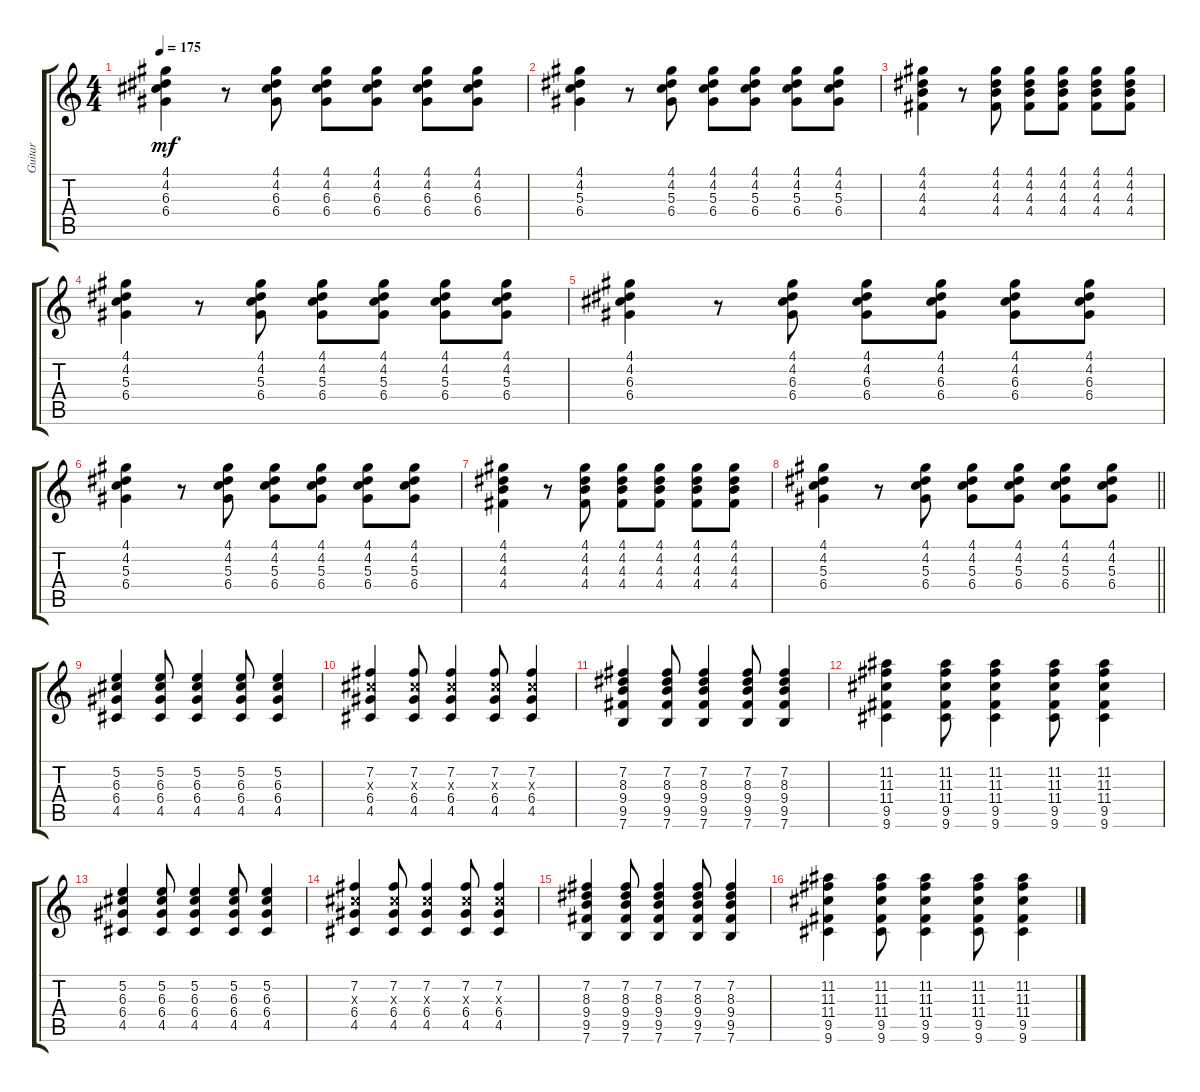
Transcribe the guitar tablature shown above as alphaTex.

\track ("Guitar" "Guitar") {instrument acousticguitarsteel}
\staff {score tabs}
\tuning (E4 B3 G3 D3 A2 E2) {hide}
\ts (4 4)
\tempo 175
\clef g2
\ks c
(4.1 4.2 6.3 6.4).4{dy mf} r.8 (4.1 4.2 6.3 6.4).8 (4.1 4.2 6.3 6.4).8 (4.1 4.2 6.3 6.4).8 (4.1 4.2 6.3 6.4).8 (4.1 4.2 6.3 6.4).8 |
(4.1 4.2 5.3 6.4).4 r.8 (4.1 4.2 5.3 6.4).8 (4.1 4.2 5.3 6.4).8 (4.1 4.2 5.3 6.4).8 (4.1 4.2 5.3 6.4).8 (4.1 4.2 5.3 6.4).8 |
(4.1 4.2 4.3 4.4).4 r.8 (4.1 4.2 4.3 4.4).8 (4.1 4.2 4.3 4.4).8 (4.1 4.2 4.3 4.4).8 (4.1 4.2 4.3 4.4).8 (4.1 4.2 4.3 4.4).8 |
(4.1 4.2 5.3 6.4).4 r.8 (4.1 4.2 5.3 6.4).8 (4.1 4.2 5.3 6.4).8 (4.1 4.2 5.3 6.4).8 (4.1 4.2 5.3 6.4).8 (4.1 4.2 5.3 6.4).8 |
(4.1 4.2 6.3 6.4).4 r.8 (4.1 4.2 6.3 6.4).8 (4.1 4.2 6.3 6.4).8 (4.1 4.2 6.3 6.4).8 (4.1 4.2 6.3 6.4).8 (4.1 4.2 6.3 6.4).8 |
(4.1 4.2 5.3 6.4).4 r.8 (4.1 4.2 5.3 6.4).8 (4.1 4.2 5.3 6.4).8 (4.1 4.2 5.3 6.4).8 (4.1 4.2 5.3 6.4).8 (4.1 4.2 5.3 6.4).8 |
(4.1 4.2 4.3 4.4).4 r.8 (4.1 4.2 4.3 4.4).8 (4.1 4.2 4.3 4.4).8 (4.1 4.2 4.3 4.4).8 (4.1 4.2 4.3 4.4).8 (4.1 4.2 4.3 4.4).8 |
\barLineRight lightlight
(4.1 4.2 5.3 6.4).4 r.8 (4.1 4.2 5.3 6.4).8 (4.1 4.2 5.3 6.4).8 (4.1 4.2 5.3 6.4).8 (4.1 4.2 5.3 6.4).8 (4.1 4.2 5.3 6.4).8 |
(5.2 6.3 6.4 4.5).4 (5.2 6.3 6.4 4.5).8 (5.2 6.3 6.4 4.5).4 (5.2 6.3 6.4 4.5).8 (5.2 6.3 6.4 4.5).4 |
(7.2 6.3{x} 6.4 4.5).4 (7.2 6.3{x} 6.4 4.5).8 (7.2 6.3{x} 6.4 4.5).4 (7.2 6.3{x} 6.4 4.5).8 (7.2 6.3{x} 6.4 4.5).4 |
(7.2 8.3 9.4 9.5 7.6).4 (7.2 8.3 9.4 9.5 7.6).8 (7.2 8.3 9.4 9.5 7.6).4 (7.2 8.3 9.4 9.5 7.6).8 (7.2 8.3 9.4 9.5 7.6).4 |
(11.2 11.3 11.4 9.5 9.6).4 (11.2 11.3 11.4 9.5 9.6).8 (11.2 11.3 11.4 9.5 9.6).4 (11.2 11.3 11.4 9.5 9.6).8 (11.2 11.3 11.4 9.5 9.6).4 |
(5.2 6.3 6.4 4.5).4 (5.2 6.3 6.4 4.5).8 (5.2 6.3 6.4 4.5).4 (5.2 6.3 6.4 4.5).8 (5.2 6.3 6.4 4.5).4 |
(7.2 6.3{x} 6.4 4.5).4 (7.2 6.3{x} 6.4 4.5).8 (7.2 6.3{x} 6.4 4.5).4 (7.2 6.3{x} 6.4 4.5).8 (7.2 6.3{x} 6.4 4.5).4 |
(7.2 8.3 9.4 9.5 7.6).4 (7.2 8.3 9.4 9.5 7.6).8 (7.2 8.3 9.4 9.5 7.6).4 (7.2 8.3 9.4 9.5 7.6).8 (7.2 8.3 9.4 9.5 7.6).4 |
(11.2 11.3 11.4 9.5 9.6).4 (11.2 11.3 11.4 9.5 9.6).8 (11.2 11.3 11.4 9.5 9.6).4 (11.2 11.3 11.4 9.5 9.6).8 (11.2 11.3 11.4 9.5 9.6).4
